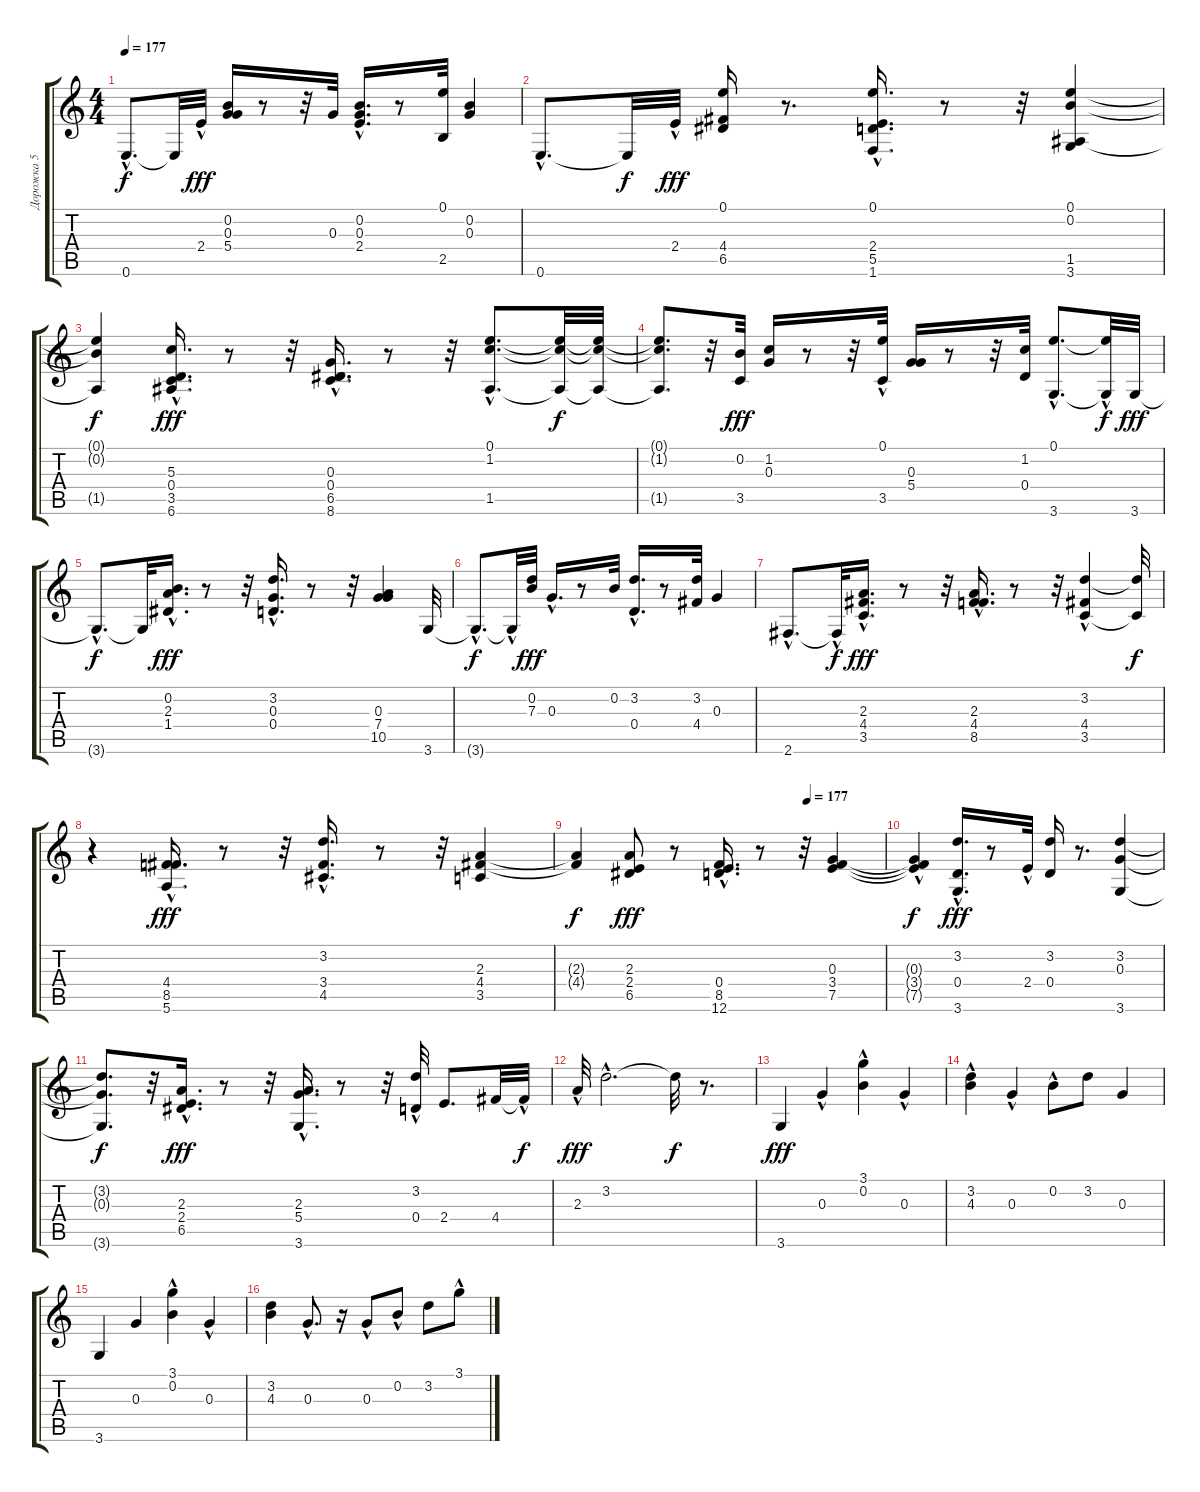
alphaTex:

\track ("Дорожка 5" "Дорожка 5") {instrument acousticguitarsteel}
\staff {score tabs}
\tuning (E4 B3 G3 D3 A2 E2) {hide}
\ts (4 4)
\tempo 177
\clef g2
\ks c
0.6{hac t}.8{d dy f} 0.6{t}.32 2.4{hac}.32{dy fff} (0.2 0.3 5.4).16 r.8 r.32 0.3.32 (0.2 0.3 2.4{hac}).16{d} r.8 (0.1 2.5).32 (0.2 0.3).4 |
0.6{hac}.8{d} 0.6{t}.32{dy f} 2.4{hac}.32{dy fff} (0.1 4.4 6.5).16 r.8{d} (0.1 2.4{hac} 5.5 1.6).16{d} r.8 r.32 (0.1 0.2 1.5 3.6).4 |
(0.1{t} 0.2{t} 1.5{t}).4{dy f} (5.3 0.4 3.5{hac} 6.6).16{d dy fff} r.8 r.32 (0.3 0.4 6.5 8.6{hac}).16{d} r.8 r.32 (0.1{hac} 1.2{hac} 1.5{hac}).8{d} (0.1{t} 1.2{t} 1.5{t}).32{dy f} (0.1{t} 1.2{t} 1.5{t}).32 |
(0.1{t} 1.2{t} 1.5{t}).8{d} r.32 (0.2 3.5).32{dy fff} (1.2 0.3).16 r.8 r.32 (0.1 3.5{hac}).32 (0.3 5.4).16 r.8 r.32 (1.2 0.4).32 (0.1{hac} 3.6{hac}).8{d} (0.1{hac t} 3.6{t}).32{dy f} 3.6.32{dy fff} |
3.6{hac t}.8{d dy f} 3.6{t}.32 (0.2 2.3 1.4{hac}).16{d dy fff} r.8 r.32 (3.2 0.3{hac} 0.4).16{d} r.8 r.32 (0.3 7.4 10.5).4 3.6.32 |
3.6{hac t}.8{d dy f} 3.6{hac t}.32 (0.2 7.3).32{dy fff} 0.3{hac}.16{d} r.8 0.2.32 (3.2 0.4{hac}).16{d} r.8 (3.2 4.4).32 0.3.4 |
2.6{hac}.8{d} 2.6{hac t}.32{dy f} (2.3 4.4{hac} 3.5).16{d dy fff} r.8 r.32 (2.3 4.4{hac} 8.5).16{d} r.8 r.32 (3.2 4.4{hac} 3.5).4 (3.2{t} 3.5{t}).32{dy f} |
r.4 (4.4 8.5 5.6{hac}).16{d dy fff} r.8 r.32 (3.2{hac} 3.4 4.5).16{d} r.8 r.32 (2.3 4.4 3.5).4 |
\tempo (177 0.75)
(2.3{t} 4.4{t}).4{dy f} (2.3 2.4 6.5).8{dy fff} r.8 (0.4 8.5 12.6{hac}).16{d} r.8 r.32 (0.3 3.4 7.5).4 |
(0.3{t} 3.4{hac t} 7.5{t}).4{dy f} (3.2{hac} 0.4 3.6{hac}).16{d dy fff} r.8 2.4{hac}.32 (3.2 0.4).16 r.8{d} (3.2 0.3 3.6).4 |
(3.2{t} 0.3{t} 3.6{t}).8{d dy f} r.32 (2.3 2.4{hac} 6.5).16{d dy fff} r.8 r.32 (2.3 5.4{hac} 3.6{hac}).16{d} r.8 r.32 (3.2{hac} 0.4).32 2.4.8{d} 4.4.32 4.4{hac t}.32{dy f} |
2.3{hac}.32{dy fff} 3.2{hac}.2{d} 3.2{t}.32{dy f} r.8{d} |
3.6.4{dy fff} 0.3{hac}.4 (3.1 0.2{hac}).4 0.3{hac}.4 |
(3.2 4.3{hac}).4 0.3{hac}.4 0.2{hac}.8 3.2.8 0.3.4 |
3.6.4 0.3.4 (3.1 0.2{hac}).4 0.3{hac}.4 |
(3.2 4.3).4 0.3{hac}.8{d} r.16 0.3{hac}.8 0.2{hac}.8 3.2.8 3.1{hac}.8
